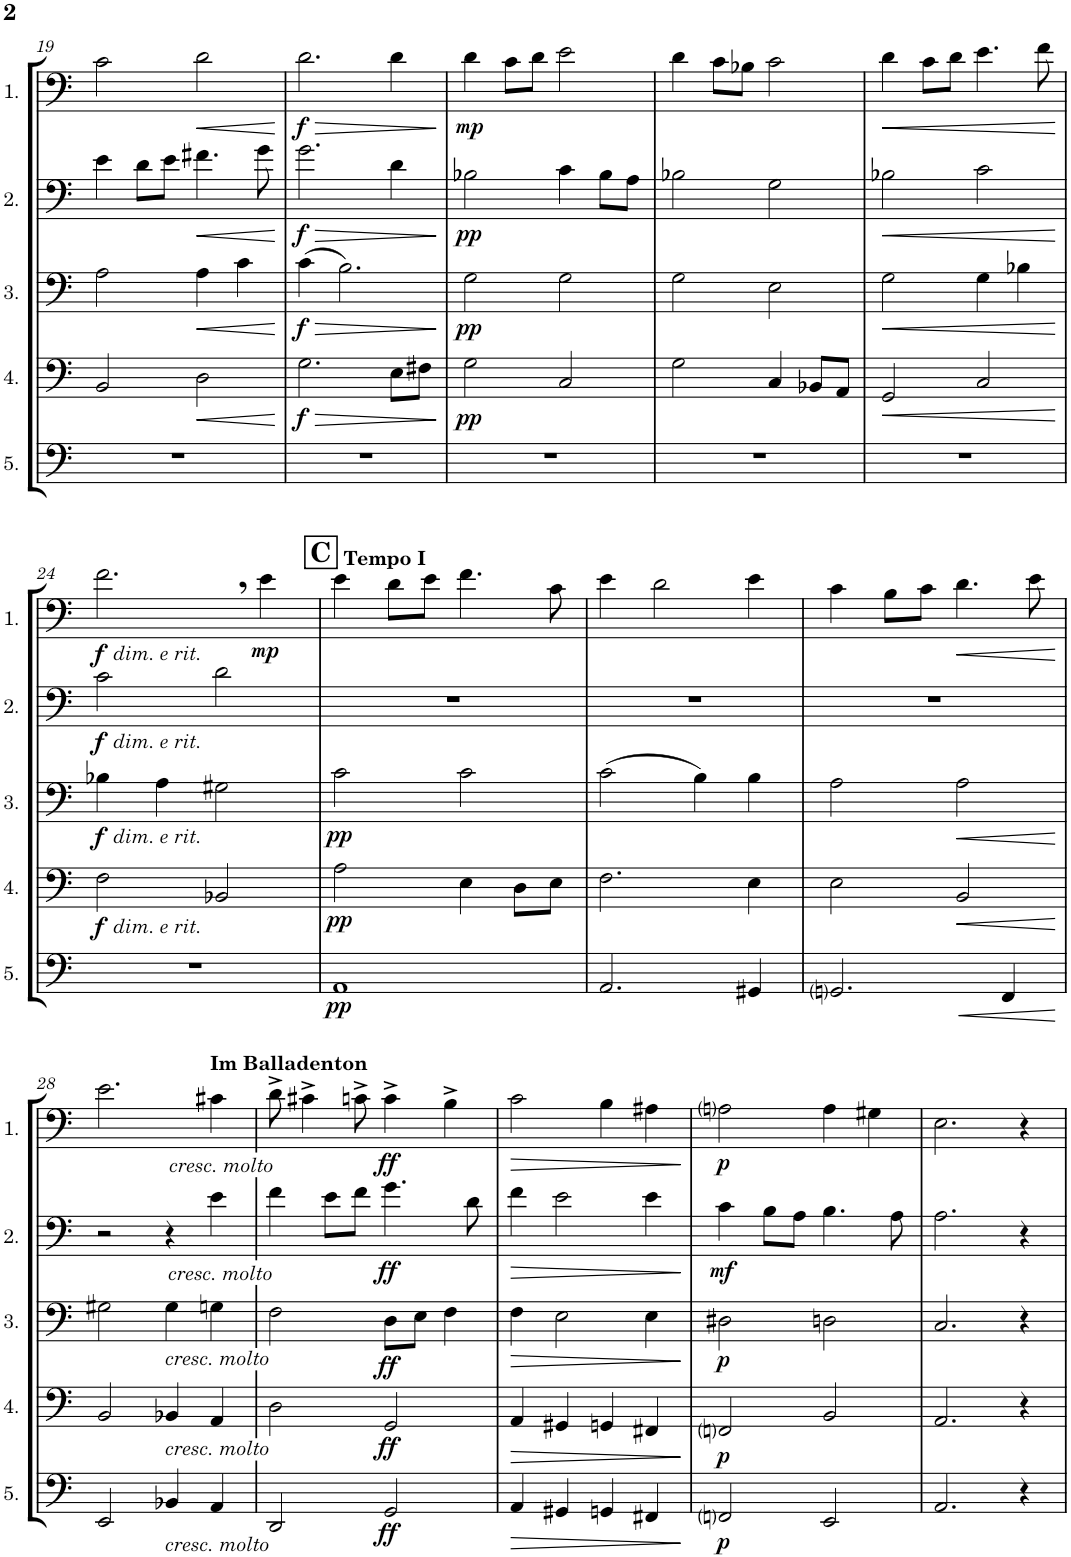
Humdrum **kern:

**kern	**dynam	**kern	**dynam	**kern	**dynam	**kern	**dynam	**kern	**dynam
*part5	*part5	*part4	*part4	*part3	*part3	*part2	*part2	*part1	*part1
*staff5	*staff5	*staff4	*staff4	*staff3	*staff3	*staff2	*staff2	*staff1	*staff1
*I"Cello 5	*	*I"Cello 4	*	*I"Cello 3	*	*I"Cello 2	*	*I"Cello 1	*
!!LO:PB:g=z
*clefF4	*	*clefF4	*	*clefF4	*	*clefF4	*	*clefF4	*
*k[]	*	*k[]	*	*k[]	*	*k[]	*	*k[]	*
*M2/2	*	*M2/2	*	*M2/2	*	*M2/2	*	*M2/2	*
*met(c|)	*	*met(c|)	*	*met(c|)	*	*met(c|)	*	*met(c|)	*
=19	=19	=19	=19	=19	=19	=19	=19	=19	=19
1r	.	2BB/	.	2A\	.	4e\	.	2c\	.
.	.	.	.	.	.	8d\L	.	.	.
.	.	.	.	.	.	8e\J	.	.	.
!	!	!	!LO:HP:b	!	!LO:HP:b	!	!LO:HP:b	!	!LO:HP:b
.	.	2D\	<	4A\	<	4.f#X\	<	2d\	<
.	.	.	.	4c\	.	.	.	.	.
.	.	.	.	.	.	8g\	.	.	.
.	.	.	[	.	[	.	[	.	[
=20	=20	=20	=20	=20	=20	=20	=20	=20	=20
!	!	!	!LO:HP:b	!	!LO:HP:b	!	!LO:HP:b	!	!LO:HP:b
!	!	!	!LO:DY:n=1:b	!	!LO:DY:n=1:b	!	!LO:DY:n=1:b	!	!LO:DY:n=1:b
1r	.	2.G\	> f	(4c\	> f	2.g\	> f	2.d\	> f
.	.	.	.	2.B\)	.	.	.	.	.
.	.	8E\L	.	.	.	4d\	.	4d\	.
.	.	8F#X\J	.	.	.	.	.	.	.
.	.	.	]	.	]	.	]	.	]
=21	=21	=21	=21	=21	=21	=21	=21	=21	=21
!	!	!	!LO:DY:b	!	!LO:DY:b	!	!LO:DY:b	!	!LO:DY:b
1r	.	2G\	pp	2G\	pp	2B-X\	pp	4d\	mp
.	.	.	.	.	.	.	.	8c\L	.
.	.	.	.	.	.	.	.	8d\J	.
.	.	2C/	.	2G\	.	4c\	.	2e\	.
.	.	.	.	.	.	8B-\L	.	.	.
.	.	.	.	.	.	8A\J	.	.	.
=22	=22	=22	=22	=22	=22	=22	=22	=22	=22
1r	.	2G\	.	2G\	.	2B-X\	.	4d\	.
.	.	.	.	.	.	.	.	8c\L	.
.	.	.	.	.	.	.	.	8B-X\J	.
.	.	4C/	.	2E\	.	2G\	.	2c\	.
.	.	8BB-X/L	.	.	.	.	.	.	.
.	.	8AA/J	.	.	.	.	.	.	.
=23	=23	=23	=23	=23	=23	=23	=23	=23	=23
!	!	!	!LO:HP:b	!	!LO:HP:b	!	!LO:HP:b	!	!LO:HP:b
1r	.	2GG/	<	2G\	<	2B-X\	<	4d\	<
.	.	.	.	.	.	.	.	8c\L	.
.	.	.	.	.	.	.	.	8d\J	.
.	.	2C/	.	4G\	.	2c\	.	4.e\	.
.	.	.	.	4B-X\	.	.	.	.	.
.	.	.	.	.	.	.	.	8f\	.
.	.	.	[	.	[	.	[	.	[
!!LO:LB:g=z
=24	=24	=24	=24	=24	=24	=24	=24	=24	=24
!	!	!	!LO:DY:b	!	!	!	!	!	!
!	!	!	!LO:DY:n=1:b	!	!LO:DY:b	!	!	!	!
!	!	!	!	!	!LO:DY:n=1:b	!	!LO:DY:b	!	!
!	!	!	!	!	!	!	!LO:DY:n=1:b	!	!LO:DY:b
!	!	!	!	!	!	!	!	!	!LO:DY:n=1:b
1r	.	2F\	f other-dynamics	4B-X\	f other-dynamics	2c\	f other-dynamics	2.f,\	f other-dynamics
.	.	.	.	4A\	.	.	.	.	.
.	.	2BB-X/	.	2G#X\	.	2d\	.	.	.
!	!	!	!	!	!	!	!	!	!LO:DY:n=2:b
.	.	.	.	.	.	.	.	4e\	mp
!!LO:REH:place=s1:a:B:cj:fs=14:t=C
=25	=25	=25	=25	=25	=25	=25	=25	=25	=25
!	!	!	!	!	!	!	!	!LO:TX:a:B:t=Tempo I	!
!	!LO:DY:b	!	!LO:DY:b	!	!LO:DY:b	!	!	!	!
1AA	pp	2A\	pp	2c\	pp	1r	.	4e\	.
.	.	.	.	.	.	.	.	8d\L	.
.	.	.	.	.	.	.	.	8e\J	.
.	.	4E\	.	2c\	.	.	.	4.f\	.
.	.	8D\L	.	.	.	.	.	.	.
.	.	8E\J	.	.	.	.	.	8c\	.
=26	=26	=26	=26	=26	=26	=26	=26	=26	=26
2.AA/	.	2.F\	.	(2c\	.	1r	.	4e\	.
.	.	.	.	.	.	.	.	2d\	.
.	.	.	.	4B\)	.	.	.	.	.
4GG#X/	.	4E\	.	4B\	.	.	.	4e\	.
=27	=27	=27	=27	=27	=27	=27	=27	=27	=27
2.GGni/	.	2E\	.	2A\	.	1r	.	4c\	.
.	.	.	.	.	.	.	.	8B\L	.
.	.	.	.	.	.	.	.	8c\J	.
!	!	!	!LO:HP:b	!	!LO:HP:b	!	!	!	!LO:HP:b
.	.	2BB/	<	2A\	<	.	.	4.d\	<
!	!LO:HP:b	!	!	!	!	!	!	!	!
4FF/	<	.	.	.	.	.	.	.	.
.	.	.	.	.	.	.	.	8e\	.
.	[	.	[	.	[	.	.	.	[
!!LO:LB:g=z
=28	=28	=28	=28	=28	=28	=28	=28	=28	=28
2EE/	.	2BB/	.	2G#X\	.	2r	.	2.e\	.
!	!	!	!	!LO:TX:b:i:t=cresc. molto	!	!	!	!	!
!	!	!LO:TX:b:i:t=cresc. molto	!	!	!	!	!	!	!
!LO:TX:b:i:t=cresc. molto	!	!	!	!	!	!	!	!	!
4BB-X/	.	4BB-X/	.	4G#\	.	4r	.	.	.
!	!	!	!	!	!	!	!	!LO:TX:a:B:t=Im Balladenton	!
!	!	!	!	!	!	!	!	!LO:TX:b:i:t=cresc. molto	!
!	!	!	!	!	!	!LO:TX:b:i:t=cresc. molto	!	!	!
4AA/	.	4AA/	.	4Gn\	.	4e\	.	4c#X\	.
=29	=29	=29	=29	=29	=29	=29	=29	=29	=29
2DD/	.	2D\	.	2F\	.	4f\	.	8d^\	.
.	.	.	.	.	.	.	.	4c#X^\	.
.	.	.	.	.	.	8e\L	.	.	.
.	.	.	.	.	.	8f\J	.	8cn^\	.
!	!LO:DY:b	!	!LO:DY:b	!	!LO:DY:b	!	!LO:DY:b	!	!LO:DY:b
2GG/	ff	2GG/	ff	8D\L	ff	4.g\	ff	4c^\	ff
.	.	.	.	8E\J	.	.	.	.	.
.	.	.	.	4F\	.	.	.	4B^\	.
.	.	.	.	.	.	8d\	.	.	.
=30	=30	=30	=30	=30	=30	=30	=30	=30	=30
!	!LO:HP:b	!	!LO:HP:b	!	!LO:HP:b	!	!LO:HP:b	!	!LO:HP:b
4AA/	>	4AA/	>	4F\	>	4f\	>	2c\	>
4GG#X/	.	4GG#X/	.	2E\	.	2e\	.	.	.
4GGn/	.	4GGn/	.	.	.	.	.	4B\	.
4FF#X/	.	4FF#X/	.	4E\	.	4e\	.	4A#X\	.
.	]	.	]	.	]	.	]	.	]
=31	=31	=31	=31	=31	=31	=31	=31	=31	=31
!	!LO:DY:b	!	!LO:DY:b	!	!LO:DY:b	!	!LO:DY:b	!	!LO:DY:b
2FFni/	p	2FFni/	p	2D#X\	p	4c\	mf	2Ani\	p
.	.	.	.	.	.	8B\L	.	.	.
.	.	.	.	.	.	8A\J	.	.	.
2EE/	.	2BB/	.	2Dn\	.	4.B\	.	4A\	.
.	.	.	.	.	.	.	.	4G#X\	.
.	.	.	.	.	.	8A\	.	.	.
=32	=32	=32	=32	=32	=32	=32	=32	=32	=32
2.AA/	.	2.AA/	.	2.C/	.	2.A\	.	2.E\	.
4r	.	4r	.	4r	.	4r	.	4r	.
=	=	=	=	=	=	=	=	=	=
*-	*-	*-	*-	*-	*-	*-	*-	*-	*-
